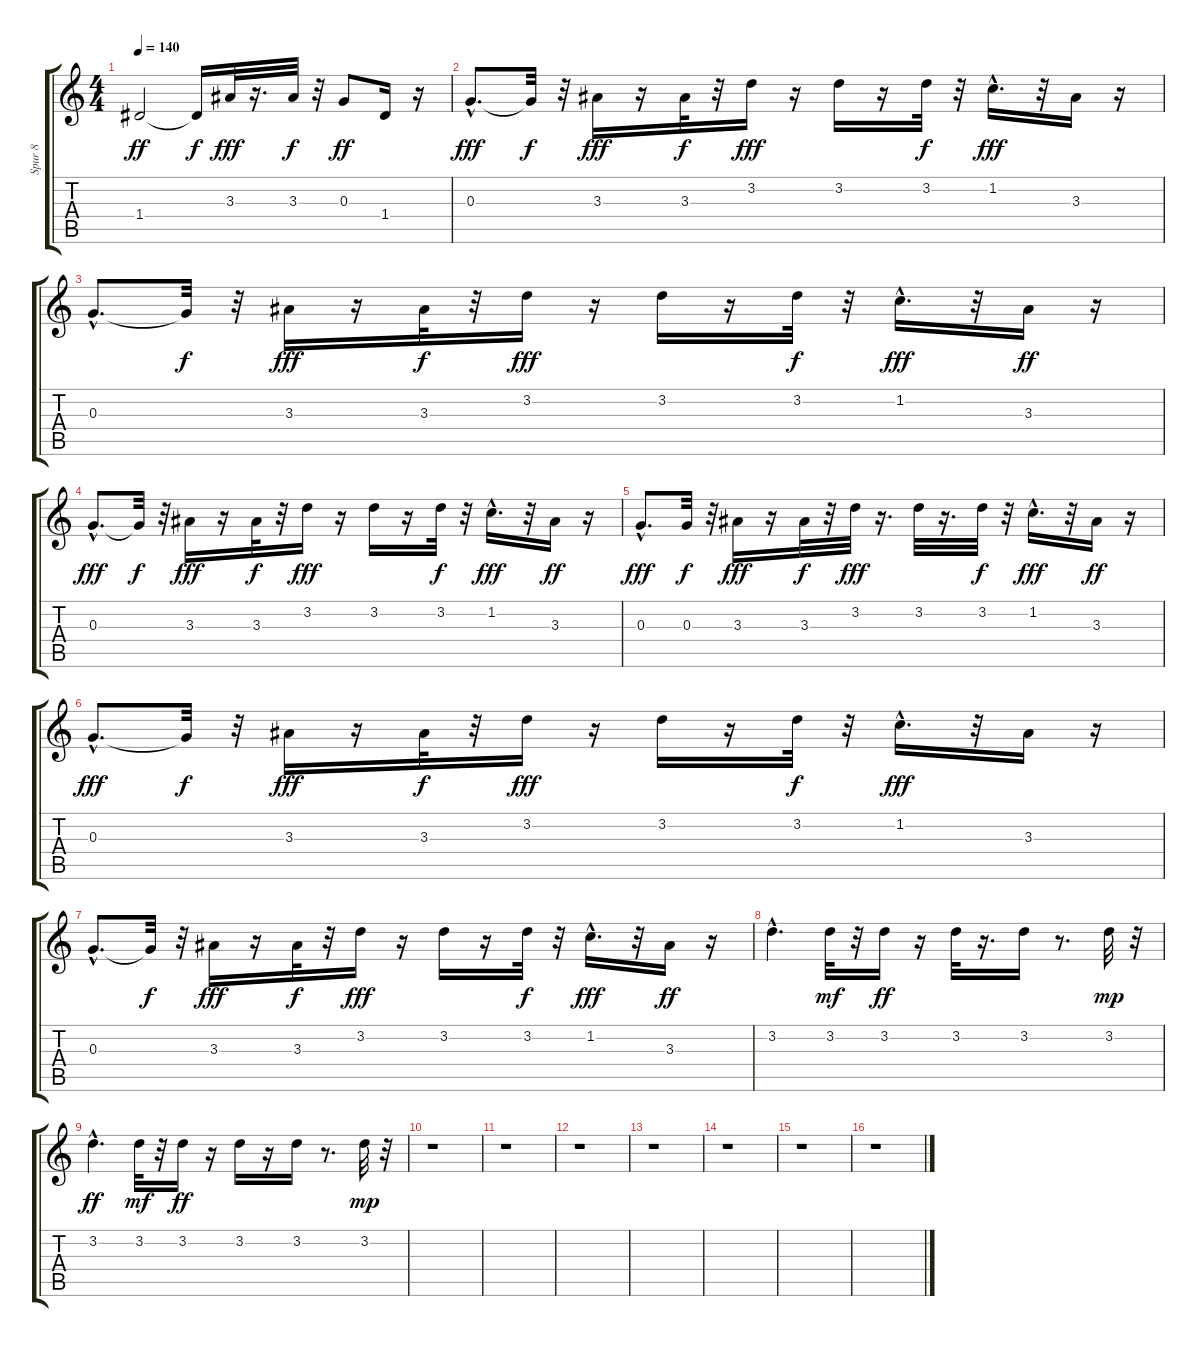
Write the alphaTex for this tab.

\track ("Spur 8" "Spur 8") {instrument electricguitarmuted}
\staff {score tabs}
\tuning (E4 B3 G3 D3 A2 E2) {hide}
\ts (4 4)
\tempo 140
\clef g2
\ks c
1.4.2{dy ff} 1.4{t}.16{dy f} 3.3.32{dy fff} r.16{d} 3.3.32{dy f} r.32 0.3.8{dy ff} 1.4.16 r.16 |
0.3{hac}.8{d dy fff} 0.3{t}.32{dy f} r.32 3.3.16{dy fff} r.16 3.3.32{dy f} r.32 3.2.16{dy fff} r.16 3.2.16 r.16 3.2.32{dy f} r.32 1.2{hac}.16{d dy fff} r.32 3.3.16 r.16 |
0.3{hac}.8{d} 0.3{t}.32{dy f} r.32 3.3.16{dy fff} r.16 3.3.32{dy f} r.32 3.2.16{dy fff} r.16 3.2.16 r.16 3.2.32{dy f} r.32 1.2{hac}.16{d dy fff} r.32 3.3.16{dy ff} r.16 |
0.3{hac}.8{d dy fff} 0.3{t}.32{dy f} r.32 3.3.16{dy fff} r.16 3.3.32{dy f} r.32 3.2.16{dy fff} r.16 3.2.16 r.16 3.2.32{dy f} r.32 1.2{hac}.16{d dy fff} r.32 3.3.16{dy ff} r.16 |
0.3{hac}.8{d dy fff} 0.3.32{dy f} r.32 3.3.16{dy fff} r.16 3.3.32{dy f} r.32 3.2.32{dy fff} r.16{d} 3.2.32 r.16{d} 3.2.32{dy f} r.32 1.2{hac}.16{d dy fff} r.32 3.3.16{dy ff} r.16 |
0.3{hac}.8{d dy fff} 0.3{t}.32{dy f} r.32 3.3.16{dy fff} r.16 3.3.32{dy f} r.32 3.2.16{dy fff} r.16 3.2.16 r.16 3.2.32{dy f} r.32 1.2{hac}.16{d dy fff} r.32 3.3.16 r.16 |
0.3{hac}.8{d} 0.3{t}.32{dy f} r.32 3.3.16{dy fff} r.16 3.3.32{dy f} r.32 3.2.16{dy fff} r.16 3.2.16 r.16 3.2.32{dy f} r.32 1.2{hac}.16{d dy fff} r.32 3.3.16{dy ff} r.16 |
3.2{hac}.4{d} 3.2.32{dy mf} r.32 3.2.16{dy ff} r.16 3.2.32 r.16{d} 3.2.16 r.8{d} 3.2.32{dy mp} r.32 |
3.2{hac}.4{d dy ff} 3.2.32{dy mf} r.32 3.2.16{dy ff} r.16 3.2.16 r.16 3.2.16 r.8{d} 3.2.32{dy mp} r.32 |
r.1 |
r.1 |
r.1 |
r.1 |
r.1 |
r.1 |
r.1
